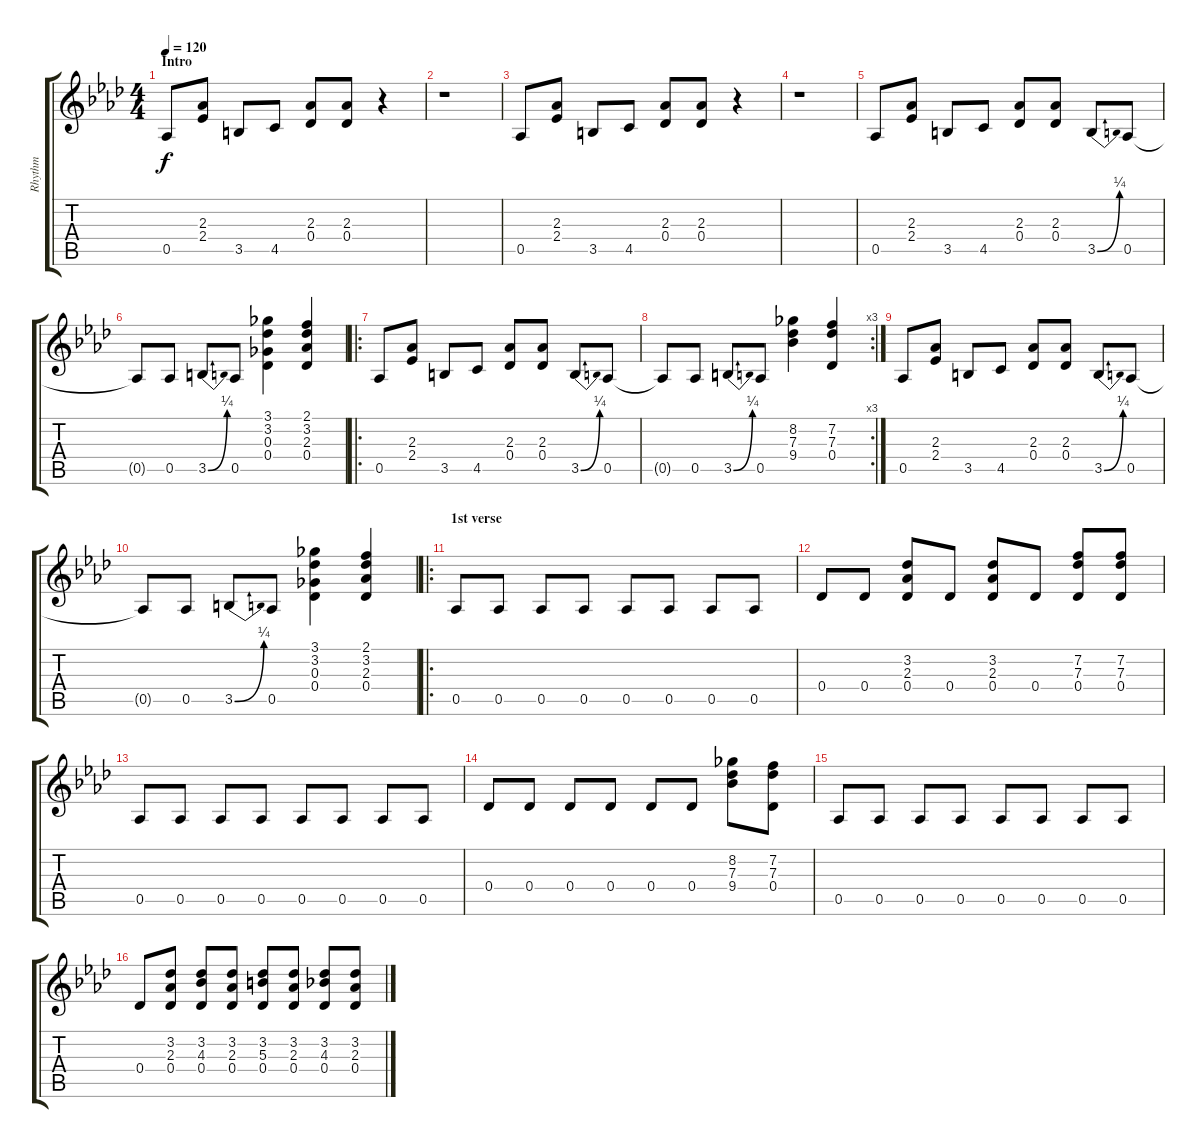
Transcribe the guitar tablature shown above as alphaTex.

\track ("Rhythm" "Rhythm") {instrument electricguitarjazz}
\staff {score tabs}
\tuning (Eb4 Bb3 Gb3 Db3 Ab2 Eb2) {hide}
\ts (4 4)
\section ("" "Intro")
\tempo 120
\clef g2
\ks ab
0.5.8{dy f instrument electricguitarjazz} (2.3 2.4).8 3.5.8 4.5.8 (2.3 0.4).8 (2.3 0.4).8 r.4 |
r.1 |
0.5.8 (2.3 2.4).8 3.5.8 4.5.8 (2.3 0.4).8 (2.3 0.4).8 r.4 |
r.1 |
0.5.8 (2.3 2.4).8 3.5.8 4.5.8 (2.3 0.4).8 (2.3 0.4).8 3.5{be (bend 0 0 60 1)}.8 0.5.8 |
0.5{t}.8 0.5.8 3.5{be (bend 0 0 60 1)}.8 0.5.8 (3.1 3.2 0.3 0.4).4 (2.1 3.2 2.3 0.4).4 |
\ro
0.5.8 (2.3 2.4).8 3.5.8 4.5.8 (2.3 0.4).8 (2.3 0.4).8 3.5{be (bend 0 0 60 1)}.8 0.5.8 |
\rc 3
0.5{t}.8 0.5.8 3.5{be (bend 0 0 60 1)}.8 0.5.8 (8.2 7.3 9.4).4 (7.2 7.3 0.4).4 |
0.5.8 (2.3 2.4).8 3.5.8 4.5.8 (2.3 0.4).8 (2.3 0.4).8 3.5{be (bend 0 0 60 1)}.8 0.5.8 |
0.5{t}.8 0.5.8 3.5{be (bend 0 0 60 1)}.8 0.5.8 (3.1 3.2 0.3 0.4).4 (2.1 3.2 2.3 0.4).4 |
\ro
\section ("" "1st verse")
0.5.8 0.5.8 0.5.8 0.5.8 0.5.8 0.5.8 0.5.8 0.5.8 |
0.4.8 0.4.8 (3.2 2.3 0.4).8 0.4.8 (3.2 2.3 0.4).8 0.4.8 (7.2 7.3 0.4).8 (7.2 7.3 0.4).8 |
0.5.8 0.5.8 0.5.8 0.5.8 0.5.8 0.5.8 0.5.8 0.5.8 |
0.4.8 0.4.8 0.4.8 0.4.8 0.4.8 0.4.8 (8.2 7.3 9.4).8 (7.2 7.3 0.4).8 |
0.5.8 0.5.8 0.5.8 0.5.8 0.5.8 0.5.8 0.5.8 0.5.8 |
0.4.8 (3.2 2.3 0.4).8 (3.2 4.3 0.4).8 (3.2 2.3 0.4).8 (3.2 5.3 0.4).8 (3.2 2.3 0.4).8 (3.2 4.3 0.4).8 (3.2 2.3 0.4).8
